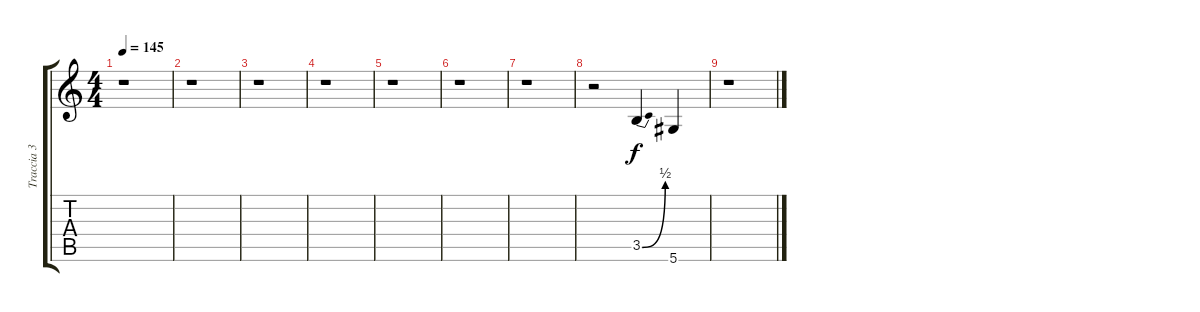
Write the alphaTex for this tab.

\track ("Traccia 3" "Traccia 3") {instrument distortionguitar}
\staff {score tabs}
\tuning (Eb4 Bb3 Gb3 Db3 Ab2 Eb2) {hide}
\ts (4 4)
\tempo 145
\clef g2
\ks c
r.1{dy f} |
r.1 |
r.1 |
r.1 |
r.1 |
r.1 |
r.1 |
r.2 3.5{be (bend 0 0 60 2)}.4 5.6.4 |
r.1
